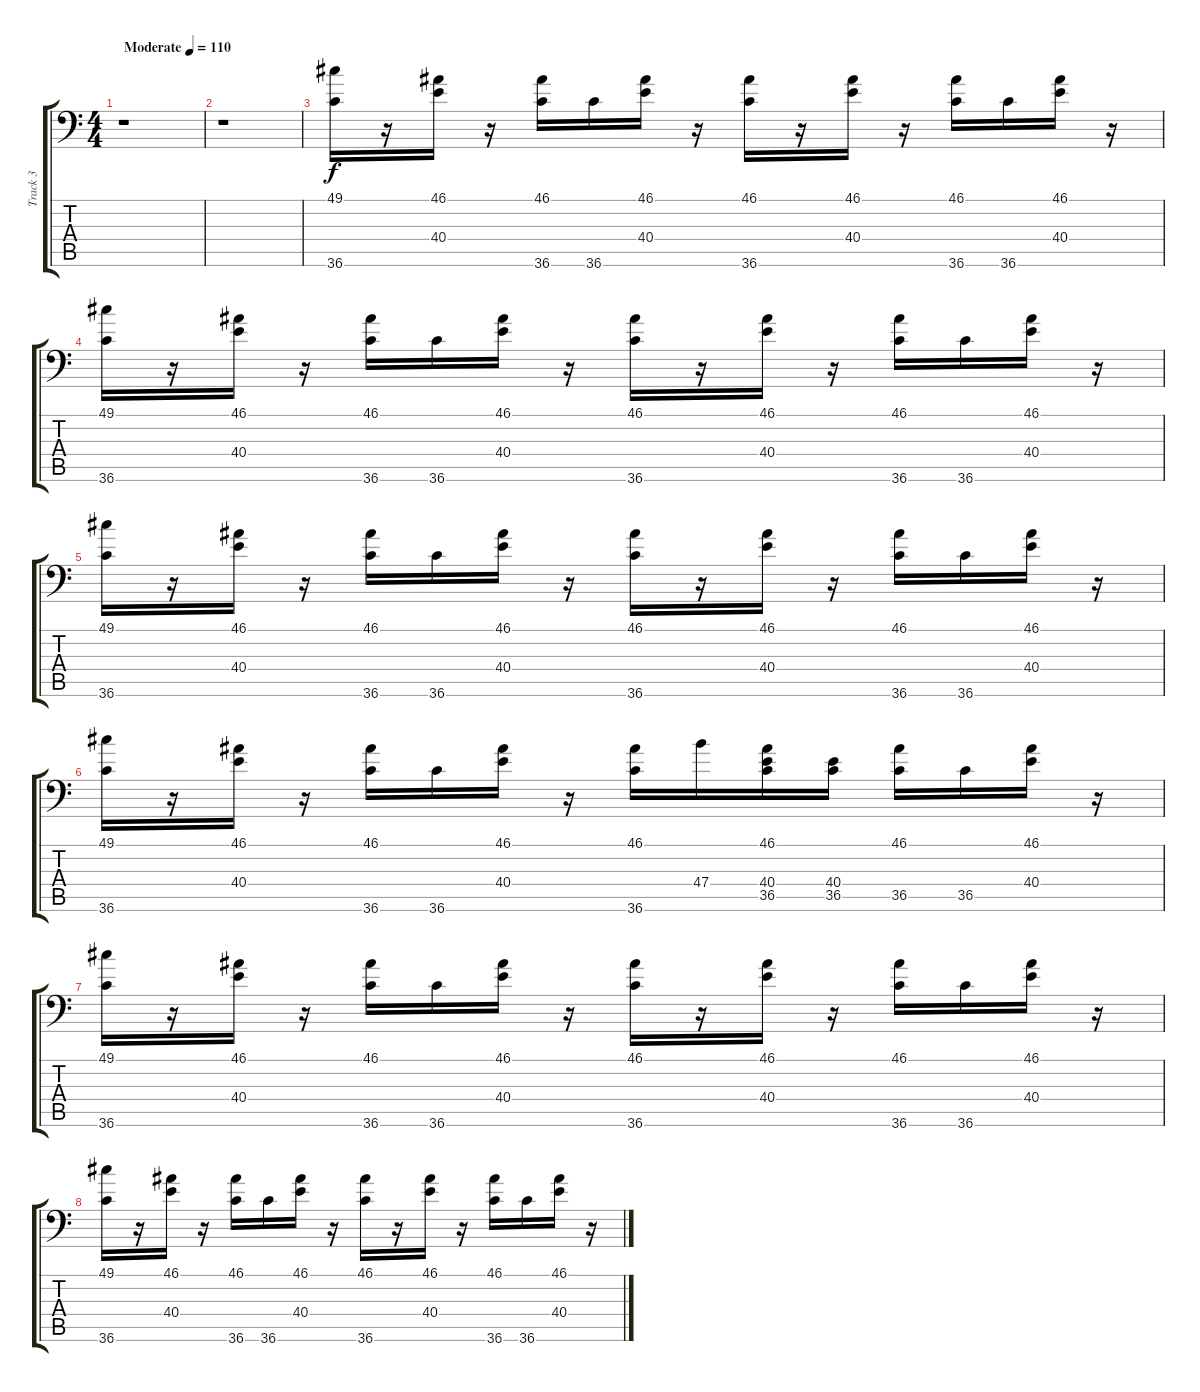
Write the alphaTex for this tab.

\track ("Track 3" "Track 3") {instrument acousticgrandpiano}
\staff {score tabs}
\tuning (C-1 C-1 C-1 C-1 C-1 C-1) {hide}
\ts (4 4)
\tempo (110 "Moderate")
\clef f4
\ks c
r.1{dy f instrument acousticgrandpiano} |
r.1 |
(49.1 36.6).16 r.16 (46.1 40.4).16 r.16 (46.1 36.6).16 36.6.16 (46.1 40.4).16 r.16 (46.1 36.6).16 r.16 (46.1 40.4).16 r.16 (46.1 36.6).16 36.6.16 (46.1 40.4).16 r.16 |
(49.1 36.6).16 r.16 (46.1 40.4).16 r.16 (46.1 36.6).16 36.6.16 (46.1 40.4).16 r.16 (46.1 36.6).16 r.16 (46.1 40.4).16 r.16 (46.1 36.6).16 36.6.16 (46.1 40.4).16 r.16 |
(49.1 36.6).16 r.16 (46.1 40.4).16 r.16 (46.1 36.6).16 36.6.16 (46.1 40.4).16 r.16 (46.1 36.6).16 r.16 (46.1 40.4).16 r.16 (46.1 36.6).16 36.6.16 (46.1 40.4).16 r.16 |
(49.1 36.6).16 r.16 (46.1 40.4).16 r.16 (46.1 36.6).16 36.6.16 (46.1 40.4).16 r.16 (46.1 36.6).16 47.4.16 (46.1 40.4 36.5).16 (40.4 36.5).16 (46.1 36.5).16 36.5.16 (46.1 40.4).16 r.16 |
(49.1 36.6).16 r.16 (46.1 40.4).16 r.16 (46.1 36.6).16 36.6.16 (46.1 40.4).16 r.16 (46.1 36.6).16 r.16 (46.1 40.4).16 r.16 (46.1 36.6).16 36.6.16 (46.1 40.4).16 r.16 |
(49.1 36.6).16 r.16 (46.1 40.4).16 r.16 (46.1 36.6).16 36.6.16 (46.1 40.4).16 r.16 (46.1 36.6).16 r.16 (46.1 40.4).16 r.16 (46.1 36.6).16 36.6.16 (46.1 40.4).16 r.16
